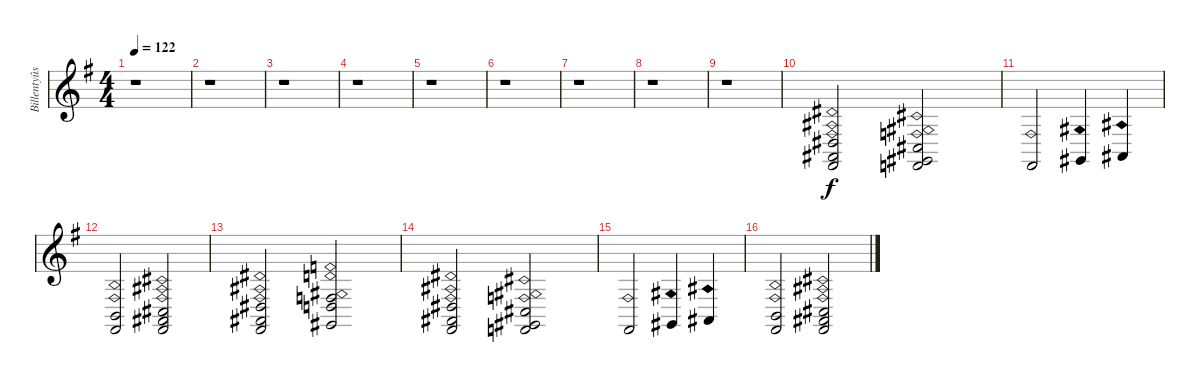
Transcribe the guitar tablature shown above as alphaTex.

\track ("Billentyûs 1 (Mats Olausson)" "Billentyûs") {instrument drawbarorgan}
\staff {score}
\tuning (E4 B3 G3 D3 A2 E2 B1) {hide}
\ts (4 4)
\tempo 122
\clef g2
\ks g
r.1{dy f} |
r.1 |
r.1 |
r.1 |
r.1 |
r.1 |
r.1 |
r.1 |
r.1 |
(1.4{ph 12} 1.5{ph 12} 2.6{ph 12}).2{instrument drawbarorgan} (4.5{ph 12} 4.6{ph 12} 6.7{ph 12}).2 |
2.6{ph 12}.2 4.6{ph 12}.4 1.5{ph 12}.4 |
(2.5{ph 12} 2.6{ph 12}).2 (4.5{ph 12} 6.6{ph 12} 7.7{ph 12}).2 |
(1.4{ph 12} 1.5{ph 12} 2.6{ph 12}).2 (3.4{ph 12} 5.5{ph 12} 4.6{ph 12}).2 |
(1.4{ph 12} 1.5{ph 12} 2.6{ph 12}).2 (4.5{ph 12} 4.6{ph 12} 6.7{ph 12}).2 |
2.6{ph 12}.2 4.6{ph 12}.4 1.5{ph 12}.4 |
(2.5{ph 12} 2.6{ph 12}).2 (4.5{ph 12} 6.6{ph 12} 7.7{ph 12}).2
